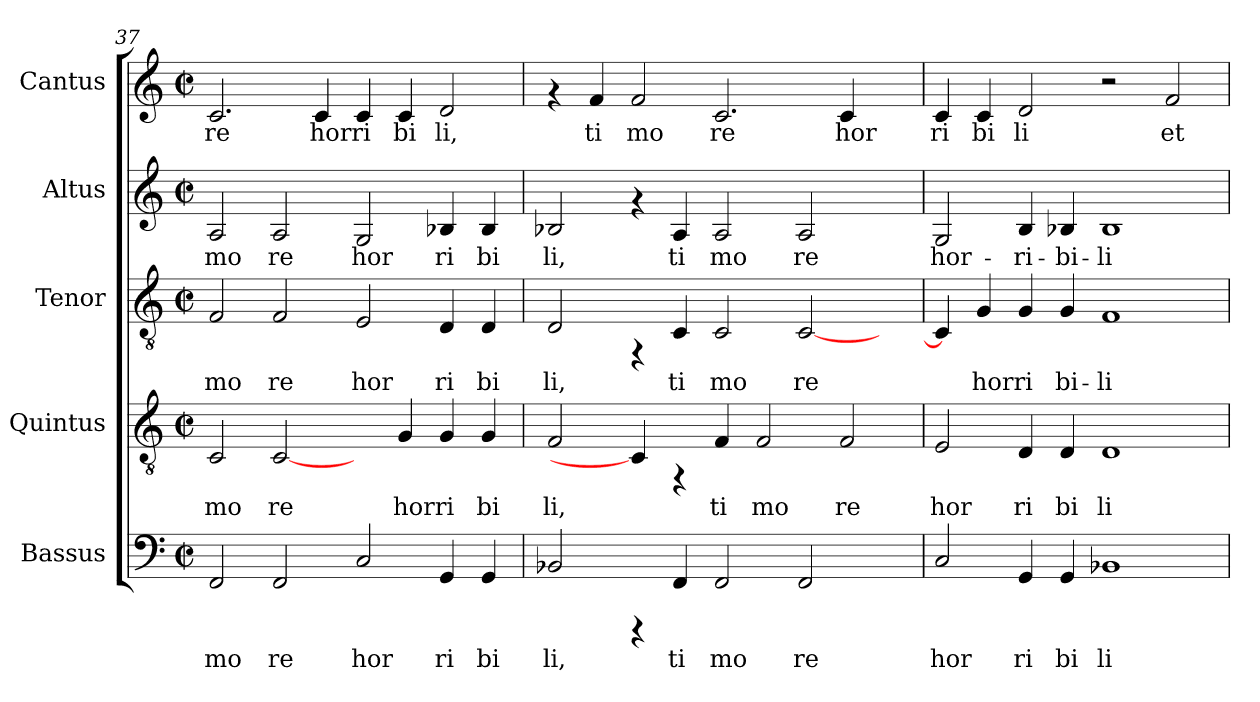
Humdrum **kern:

**kern	**text	**kern	**text	**kern	**text	**kern	**text	**kern	**text
*part5	*part5	*part4	*part4	*part3	*part3	*part2	*part2	*part1	*part1
*staff5	*staff5	*staff4	*staff4	*staff3	*staff3	*staff2	*staff2	*staff1	*staff1
*I"Bassus	*	*I"Quintus	*	*I"Tenor	*	*I"Altus	*	*I"Cantus	*
*clefF4	*	*clefGv2	*	*clefGv2	*	*clefG2	*	*clefG2	*
*k[]	*	*k[]	*	*k[]	*	*k[]	*	*k[]	*
*C:	*	*C:	*	*C:	*	*C:	*	*C:	*
*M2/2	*	*M2/2	*	*M2/2	*	*M2/2	*	*M2/2	*
*met(c|)	*	*met(c|)	*	*met(c|)	*	*met(c|)	*	*met(c|)	*
=37	=37	=37	=37	=37	=37	=37	=37	=37	=37
!	!LO:LY:b:cj	!	!LO:LY:b:cj	!	!LO:LY:b:cj	!	!LO:LY:b:cj	!	!LO:LY:b:cj
2FF/	mo	2C/	mo	2F/	mo	2A/	mo	2.c/	re
!	!LO:LY:b:cj	!	!LO:LY:b:cj	!	!LO:LY:b:cj	!	!LO:LY:b:cj	!	!
2FF/	re	[2C/	re	2F/	re	2A/	re	.	.
!	!	!	!	!	!	!	!	!	!LO:LY:b:cj
.	.	.	.	.	.	.	.	4c/	horri
!	!LO:LY:b:cj	!	!	!	!LO:LY:b:cj	!	!LO:LY:b:cj	!	!LO:LY:b:cj
2C/	hor	4ryy	.	2E/	hor	2G/	hor	4c/	.
!	!	!	!LO:LY:b:cj	!	!	!	!	!	!LO:LY:b:cj
.	.	4G/	horri	.	.	.	.	4c/	bi
!	!LO:LY:b:cj	!	!LO:LY:b:cj	!	!LO:LY:b:cj	!	!LO:LY:b:cj	!	!LO:LY:b:cj
4GG/	ri	4G/	.	4D/	ri	4B-X/	ri	2d/	li,
!	!LO:LY:b:cj	!	!LO:LY:b:cj	!	!LO:LY:b:cj	!	!LO:LY:b:cj	!	!
4GG/	bi	4G/	bi	4D/	bi	4B-/	bi	.	.
=38	=38	=38	=38	=38	=38	=38	=38	=38	=38
!	!LO:LY:b:cj	!	!LO:LY:b:cj	!	!LO:LY:b:cj	!	!LO:LY:b:cj	!	!
2BB-X/	li,	2F/	li,	2D/	li,	2B-X/	li,	4rf	.
!	!	!	!	!	!	!	!	!	!LO:LY:b:cj
.	.	.	.	.	.	.	.	4f/	ti
!	!	!	!	!	!	!	!	!	!LO:LY:b:cj
4rCCC	.	4C/]	.	4rFF	.	4rf	.	2f/	mo
!	!LO:LY:b:cj	!	!	!	!LO:LY:b:cj	!	!LO:LY:b:cj	!	!
4FF/	ti	4rFF	.	4C/	ti	4A/	ti	.	.
!	!LO:LY:b:cj	!	!LO:LY:b:cj	!	!LO:LY:b:cj	!	!LO:LY:b:cj	!	!LO:LY:b:cj
2FF/	mo	4F/	ti	2C/	mo	2A/	mo	2.c/	re
!	!	!	!LO:LY:b:cj	!	!	!	!	!	!
.	.	2F/	mo	.	.	.	.	.	.
!	!LO:LY:b:cj	!	!	!	!LO:LY:b:cj	!	!LO:LY:b:cj	!	!
2FF/	re	.	.	[<2C/	re	2A/	re	.	.
!	!	!	!LO:LY:b:cj	!	!	!	!	!	!LO:LY:b:cj
.	.	2F/	re	.	.	.	.	4c/	hor
4ryy	.	.	.	4ryy	.	4ryy	.	4ryy	.
!!LO:LB:g=z
=39	=39	=39	=39	=39	=39	=39	=39	=39	=39
!	!LO:LY:b:cj	!	!LO:LY:b:cj	!	!LO:LY:b:cj	!	!LO:LY:b:cj	!	!LO:LY:b:cj
2C/	hor	2E/	hor	4C/]	.	2G/	hor-	4c/	ri
!	!	!	!	!	!LO:LY:b:cj	!	!	!	!LO:LY:b:cj
.	.	.	.	4G/	horri-	.	.	4c/	bi
!	!LO:LY:b:cj	!	!LO:LY:b:cj	!	!LO:LY:b:cj	!	!LO:LY:b:cj	!	!LO:LY:b:cj
4GG/	ri	4D/	ri	4G/	--	4B/	-ri-	2d/	li
!	!LO:LY:b:cj	!	!LO:LY:b:cj	!	!LO:LY:b:cj	!	!LO:LY:b:cj	!	!
4GG/	bi	4D/	bi	4G/	-bi-	4B-X/	-bi-	.	.
!	!LO:LY:b:cj	!	!LO:LY:b:cj	!	!LO:LY:b:cj	!	!LO:LY:b:cj	!	!
1BB-X	li	1D	li	1F	-li	1B-	-li	2r	.
!	!	!	!	!	!	!	!	!	!LO:LY:b:cj
.	.	.	.	.	.	.	.	2f/	et
=	=	=	=	=	=	=	=	=	=
*-	*-	*-	*-	*-	*-	*-	*-	*-	*-
